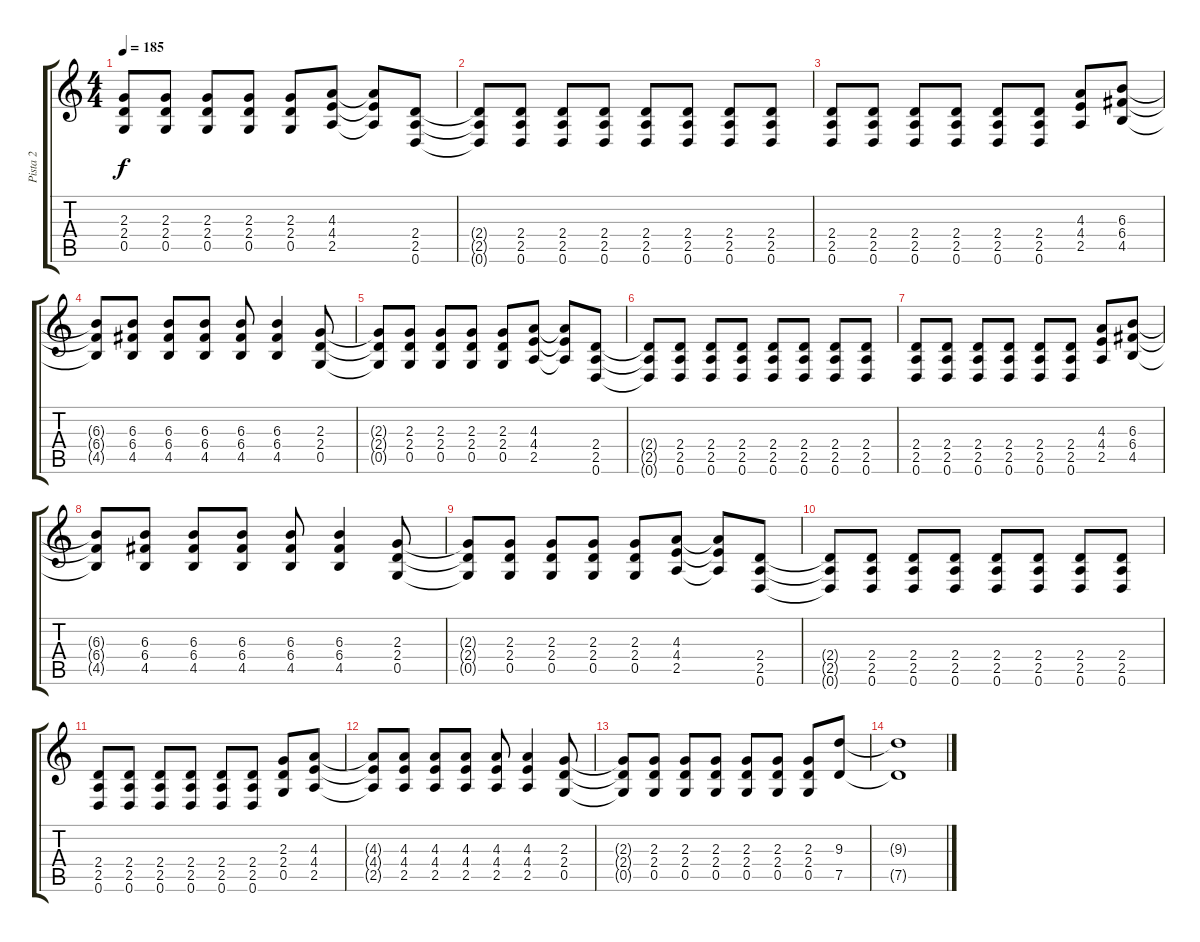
\track ("Pista 2" "Pista 2") {instrument distortionguitar}
\staff {score tabs}
\tuning (D4 A3 F3 C3 G2 D2) {hide}
\ts (4 4)
\tempo 185
\clef g2
\ks c
(2.3{t} 2.4{t} 0.5{t}).8{dy f} (2.3 2.4 0.5).8 (2.3 2.4 0.5).8 (2.3 2.4 0.5).8 (2.3 2.4 0.5).8 (4.3 4.4 2.5).8 (4.3{t} 4.4{t} 2.5{t}).8 (2.4 2.5 0.6).8 |
(2.4{t} 2.5{t} 0.6{t}).8 (2.4 2.5 0.6).8 (2.4 2.5 0.6).8 (2.4 2.5 0.6).8 (2.4 2.5 0.6).8 (2.4 2.5 0.6).8 (2.4 2.5 0.6).8 (2.4 2.5 0.6).8 |
(2.4 2.5 0.6).8 (2.4 2.5 0.6).8 (2.4 2.5 0.6).8 (2.4 2.5 0.6).8 (2.4 2.5 0.6).8 (2.4 2.5 0.6).8 (4.3 4.4 2.5).8 (6.3 6.4 4.5).8 |
(6.3{t} 6.4{t} 4.5{t}).8 (6.3 6.4 4.5).8 (6.3 6.4 4.5).8 (6.3 6.4 4.5).8 (6.3 6.4 4.5).8 (6.3 6.4 4.5).4 (2.3 2.4 0.5).8 |
(2.3{t} 2.4{t} 0.5{t}).8 (2.3 2.4 0.5).8 (2.3 2.4 0.5).8 (2.3 2.4 0.5).8 (2.3 2.4 0.5).8 (4.3 4.4 2.5).8 (4.3{t} 4.4{t} 2.5{t}).8 (2.4 2.5 0.6).8 |
(2.4{t} 2.5{t} 0.6{t}).8 (2.4 2.5 0.6).8 (2.4 2.5 0.6).8 (2.4 2.5 0.6).8 (2.4 2.5 0.6).8 (2.4 2.5 0.6).8 (2.4 2.5 0.6).8 (2.4 2.5 0.6).8 |
(2.4 2.5 0.6).8 (2.4 2.5 0.6).8 (2.4 2.5 0.6).8 (2.4 2.5 0.6).8 (2.4 2.5 0.6).8 (2.4 2.5 0.6).8 (4.3 4.4 2.5).8 (6.3 6.4 4.5).8 |
(6.3{t} 6.4{t} 4.5{t}).8 (6.3 6.4 4.5).8 (6.3 6.4 4.5).8 (6.3 6.4 4.5).8 (6.3 6.4 4.5).8 (6.3 6.4 4.5).4 (2.3 2.4 0.5).8 |
(2.3{t} 2.4{t} 0.5{t}).8 (2.3 2.4 0.5).8 (2.3 2.4 0.5).8 (2.3 2.4 0.5).8 (2.3 2.4 0.5).8 (4.3 4.4 2.5).8 (4.3{t} 4.4{t} 2.5{t}).8 (2.4 2.5 0.6).8 |
(2.4{t} 2.5{t} 0.6{t}).8 (2.4 2.5 0.6).8 (2.4 2.5 0.6).8 (2.4 2.5 0.6).8 (2.4 2.5 0.6).8 (2.4 2.5 0.6).8 (2.4 2.5 0.6).8 (2.4 2.5 0.6).8 |
(2.4 2.5 0.6).8 (2.4 2.5 0.6).8 (2.4 2.5 0.6).8 (2.4 2.5 0.6).8 (2.4 2.5 0.6).8 (2.4 2.5 0.6).8 (2.3 2.4 0.5).8 (4.3 4.4 2.5).8 |
(4.3{t} 4.4{t} 2.5{t}).8 (4.3 4.4 2.5).8 (4.3 4.4 2.5).8 (4.3 4.4 2.5).8 (4.3 4.4 2.5).8 (4.3 4.4 2.5).4 (2.3 2.4 0.5).8 |
(2.3{t} 2.4{t} 0.5{t}).8 (2.3 2.4 0.5).8 (2.3 2.4 0.5).8 (2.3 2.4 0.5).8 (2.3 2.4 0.5).8 (2.3 2.4 0.5).8 (2.3 2.4 0.5).8 (9.3 7.5).8 |
(9.3{t} 7.5{t}).1
